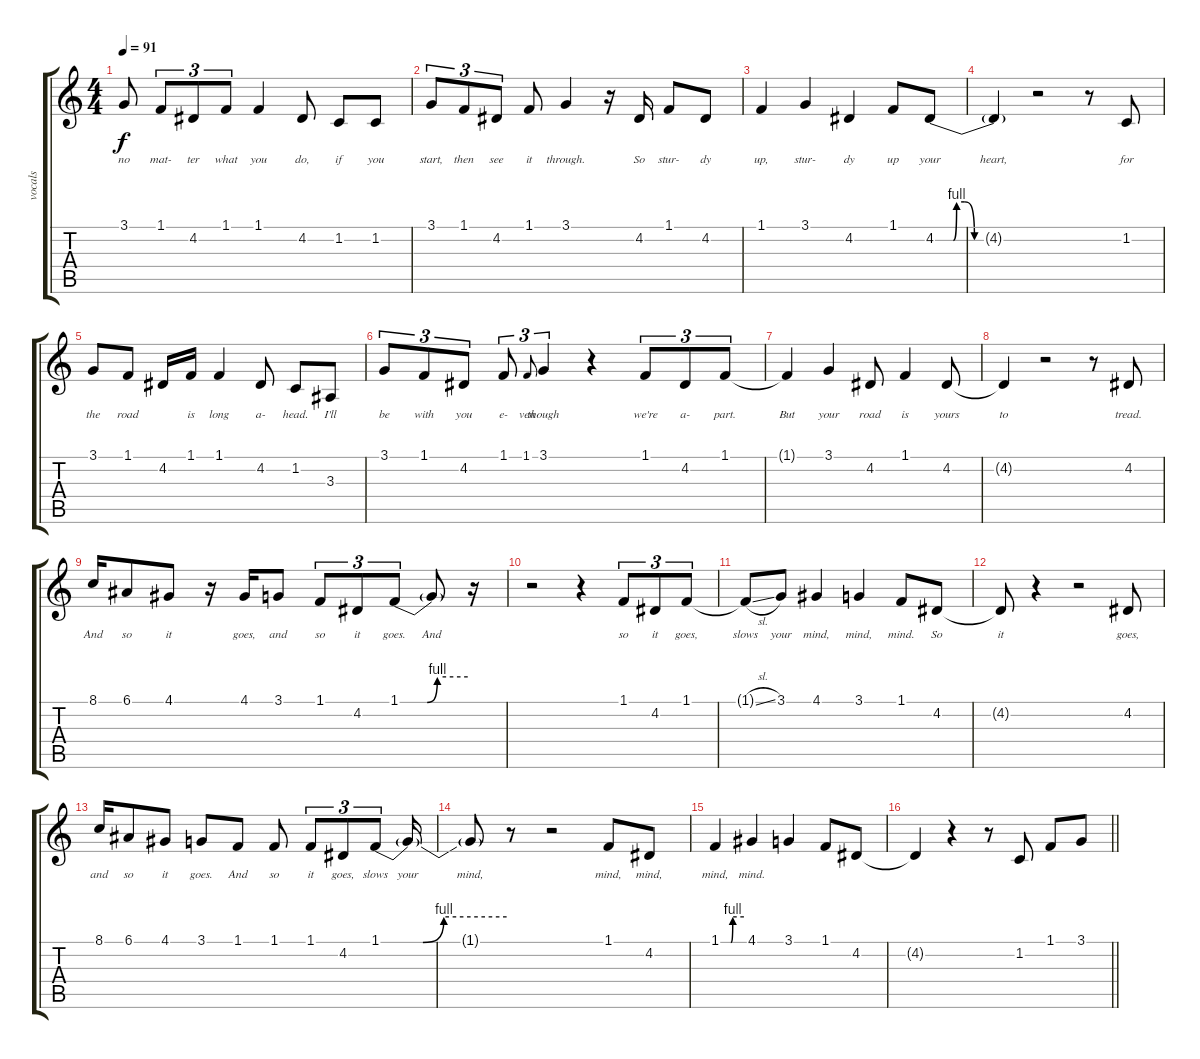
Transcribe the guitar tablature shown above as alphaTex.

\track ("vocals" "vocals") {instrument stringensemble1}
\staff {score tabs}
\tuning (E4 B3 G3 D3 A2 E2) {hide}
\ts (4 4)
\tempo 91
\clef g2
\ks c
3.1.8{lyrics (0 "no") lyrics (1 "") lyrics (2 "") lyrics (3 "") lyrics (4 "") dy f} 1.1.8{tu (3 2) lyrics (0 "mat-") lyrics (1 "") lyrics (2 "") lyrics (3 "") lyrics (4 "")} 4.2.8{tu (3 2) lyrics (0 "ter") lyrics (1 "") lyrics (2 "") lyrics (3 "") lyrics (4 "")} 1.1.8{tu (3 2) lyrics (0 "what") lyrics (1 "") lyrics (2 "") lyrics (3 "") lyrics (4 "")} 1.1.4{lyrics (0 "you") lyrics (1 "") lyrics (2 "") lyrics (3 "") lyrics (4 "")} 4.2.8{lyrics (0 "do,") lyrics (1 "") lyrics (2 "") lyrics (3 "") lyrics (4 "")} 1.2.8{lyrics (0 "if") lyrics (1 "") lyrics (2 "") lyrics (3 "") lyrics (4 "")} 1.2.8{lyrics (0 "you") lyrics (1 "") lyrics (2 "") lyrics (3 "") lyrics (4 "")} |
3.1.8{tu (3 2) lyrics (0 "start,") lyrics (1 "") lyrics (2 "") lyrics (3 "") lyrics (4 "")} 1.1.8{tu (3 2) lyrics (0 "then") lyrics (1 "") lyrics (2 "") lyrics (3 "") lyrics (4 "")} 4.2.8{tu (3 2) lyrics (0 "see") lyrics (1 "") lyrics (2 "") lyrics (3 "") lyrics (4 "")} 1.1.8{lyrics (0 "it") lyrics (1 "") lyrics (2 "") lyrics (3 "") lyrics (4 "")} 3.1.4{lyrics (0 "through.") lyrics (1 "") lyrics (2 "") lyrics (3 "") lyrics (4 "")} r.16 4.2.16{lyrics (0 "So") lyrics (1 "") lyrics (2 "") lyrics (3 "") lyrics (4 "")} 1.1.8{lyrics (0 "stur-") lyrics (1 "") lyrics (2 "") lyrics (3 "") lyrics (4 "")} 4.2.8{lyrics (0 "dy") lyrics (1 "") lyrics (2 "") lyrics (3 "") lyrics (4 "")} |
1.1.4{lyrics (0 "up,") lyrics (1 "") lyrics (2 "") lyrics (3 "") lyrics (4 "")} 3.1.4{lyrics (0 "stur-") lyrics (1 "") lyrics (2 "") lyrics (3 "") lyrics (4 "")} 4.2.4{lyrics (0 "dy") lyrics (1 "") lyrics (2 "") lyrics (3 "") lyrics (4 "")} 1.1.8{lyrics (0 "up") lyrics (1 "") lyrics (2 "") lyrics (3 "") lyrics (4 "")} 4.2{be (custom 0 0 11 0 13 4 18 4 24 0 60 0)}.8{lyrics (0 "your") lyrics (1 "") lyrics (2 "") lyrics (3 "") lyrics (4 "")} |
4.2{t}.4{lyrics (0 "heart,") lyrics (1 "") lyrics (2 "") lyrics (3 "") lyrics (4 "")} r.2 r.8 1.2.8{lyrics (0 "for") lyrics (1 "") lyrics (2 "") lyrics (3 "") lyrics (4 "")} |
3.1.8{lyrics (0 "the") lyrics (1 "") lyrics (2 "") lyrics (3 "") lyrics (4 "")} 1.1.8{lyrics (0 "road") lyrics (1 "") lyrics (2 "") lyrics (3 "") lyrics (4 "")} 4.2.16{lyrics (0 "") lyrics (1 "") lyrics (2 "") lyrics (3 "") lyrics (4 "")} 1.1.16{lyrics (0 "is") lyrics (1 "") lyrics (2 "") lyrics (3 "") lyrics (4 "")} 1.1.4{lyrics (0 "long") lyrics (1 "") lyrics (2 "") lyrics (3 "") lyrics (4 "")} 4.2.8{lyrics (0 "a-") lyrics (1 "") lyrics (2 "") lyrics (3 "") lyrics (4 "")} 1.2.8{lyrics (0 "head.") lyrics (1 "") lyrics (2 "") lyrics (3 "") lyrics (4 "")} 3.3.8{lyrics (0 "I'll") lyrics (1 "") lyrics (2 "") lyrics (3 "") lyrics (4 "")} |
3.1.8{tu (3 2) lyrics (0 "be") lyrics (1 "") lyrics (2 "") lyrics (3 "") lyrics (4 "")} 1.1.8{tu (3 2) lyrics (0 "with") lyrics (1 "") lyrics (2 "") lyrics (3 "") lyrics (4 "")} 4.2.8{tu (3 2) lyrics (0 "you") lyrics (1 "") lyrics (2 "") lyrics (3 "") lyrics (4 "")} 1.1.8{tu (3 2) lyrics (0 "e-") lyrics (1 "") lyrics (2 "") lyrics (3 "") lyrics (4 "")} 1.1.8{lyrics (0 "ven") lyrics (1 "") lyrics (2 "") lyrics (3 "") lyrics (4 "") gr onbeat} 3.1.4{tu (3 2) lyrics (0 "though") lyrics (1 "") lyrics (2 "") lyrics (3 "") lyrics (4 "")} r.4 1.1.8{tu (3 2) lyrics (0 "we're") lyrics (1 "") lyrics (2 "") lyrics (3 "") lyrics (4 "")} 4.2.8{tu (3 2) lyrics (0 "a-") lyrics (1 "") lyrics (2 "") lyrics (3 "") lyrics (4 "")} 1.1.8{tu (3 2) lyrics (0 "part.") lyrics (1 "") lyrics (2 "") lyrics (3 "") lyrics (4 "")} |
1.1{t}.4{lyrics (0 "But") lyrics (1 "") lyrics (2 "") lyrics (3 "") lyrics (4 "")} 3.1.4{lyrics (0 "your") lyrics (1 "") lyrics (2 "") lyrics (3 "") lyrics (4 "")} 4.2.8{lyrics (0 "road") lyrics (1 "") lyrics (2 "") lyrics (3 "") lyrics (4 "")} 1.1.4{lyrics (0 "is") lyrics (1 "") lyrics (2 "") lyrics (3 "") lyrics (4 "")} 4.2.8{lyrics (0 "yours") lyrics (1 "") lyrics (2 "") lyrics (3 "") lyrics (4 "")} |
4.2{t}.4{lyrics (0 "to") lyrics (1 "") lyrics (2 "") lyrics (3 "") lyrics (4 "")} r.2 r.8 4.2.8{lyrics (0 "tread.") lyrics (1 "") lyrics (2 "") lyrics (3 "") lyrics (4 "")} |
8.1.16{lyrics (0 "And") lyrics (1 "") lyrics (2 "") lyrics (3 "") lyrics (4 "")} 6.1.8{lyrics (0 "so") lyrics (1 "") lyrics (2 "") lyrics (3 "") lyrics (4 "")} 4.1.8{lyrics (0 "it") lyrics (1 "") lyrics (2 "") lyrics (3 "") lyrics (4 "")} r.16 4.1.16{lyrics (0 "goes,") lyrics (1 "") lyrics (2 "") lyrics (3 "") lyrics (4 "")} 3.1.8{lyrics (0 "and") lyrics (1 "") lyrics (2 "") lyrics (3 "") lyrics (4 "")} 1.1.8{tu (3 2) lyrics (0 "so") lyrics (1 "") lyrics (2 "") lyrics (3 "") lyrics (4 "")} 4.2.8{tu (3 2) lyrics (0 "it") lyrics (1 "") lyrics (2 "") lyrics (3 "") lyrics (4 "")} 1.1{be (custom 0 0 24 0 33 4 60 4)}.8{tu (3 2) lyrics (0 "goes.") lyrics (1 "") lyrics (2 "") lyrics (3 "") lyrics (4 "")} 1.1{t}.8{lyrics (0 "And") lyrics (1 "") lyrics (2 "") lyrics (3 "") lyrics (4 "")} r.16 |
r.2 r.4 1.1.8{tu (3 2) lyrics (0 "so") lyrics (1 "") lyrics (2 "") lyrics (3 "") lyrics (4 "")} 4.2.8{tu (3 2) lyrics (0 "it") lyrics (1 "") lyrics (2 "") lyrics (3 "") lyrics (4 "")} 1.1.8{tu (3 2) lyrics (0 "goes,") lyrics (1 "") lyrics (2 "") lyrics (3 "") lyrics (4 "")} |
1.1{sl t}.8{lyrics (0 "slows") lyrics (1 "") lyrics (2 "") lyrics (3 "") lyrics (4 "")} 3.1.8{lyrics (0 "your") lyrics (1 "") lyrics (2 "") lyrics (3 "") lyrics (4 "")} 4.1.4{lyrics (0 "mind,") lyrics (1 "") lyrics (2 "") lyrics (3 "") lyrics (4 "")} 3.1.4{lyrics (0 "mind,") lyrics (1 "") lyrics (2 "") lyrics (3 "") lyrics (4 "")} 1.1.8{lyrics (0 "mind.") lyrics (1 "") lyrics (2 "") lyrics (3 "") lyrics (4 "")} 4.2.8{lyrics (0 "So") lyrics (1 "") lyrics (2 "") lyrics (3 "") lyrics (4 "")} |
4.2{t}.8{lyrics (0 "it") lyrics (1 "") lyrics (2 "") lyrics (3 "") lyrics (4 "")} r.4 r.2 4.2.8{lyrics (0 "goes,") lyrics (1 "") lyrics (2 "") lyrics (3 "") lyrics (4 "")} |
8.1.16{lyrics (0 "and") lyrics (1 "") lyrics (2 "") lyrics (3 "") lyrics (4 "")} 6.1.8{lyrics (0 "so") lyrics (1 "") lyrics (2 "") lyrics (3 "") lyrics (4 "")} 4.1.8{lyrics (0 "it") lyrics (1 "") lyrics (2 "") lyrics (3 "") lyrics (4 "")} 3.1.8{lyrics (0 "goes.") lyrics (1 "") lyrics (2 "") lyrics (3 "") lyrics (4 "")} 1.1.8{lyrics (0 "And") lyrics (1 "") lyrics (2 "") lyrics (3 "") lyrics (4 "")} 1.1.8{lyrics (0 "so") lyrics (1 "") lyrics (2 "") lyrics (3 "") lyrics (4 "")} 1.1.8{tu (3 2) lyrics (0 "it") lyrics (1 "") lyrics (2 "") lyrics (3 "") lyrics (4 "")} 4.2.8{tu (3 2) lyrics (0 "goes,") lyrics (1 "") lyrics (2 "") lyrics (3 "") lyrics (4 "")} 1.1{be (custom 0 0 20 0 30 4 60 4)}.8{tu (3 2) lyrics (0 "slows") lyrics (1 "") lyrics (2 "") lyrics (3 "") lyrics (4 "")} 1.1{t}.16{lyrics (0 "your") lyrics (1 "") lyrics (2 "") lyrics (3 "") lyrics (4 "")} |
1.1{t}.8{lyrics (0 "mind,") lyrics (1 "") lyrics (2 "") lyrics (3 "") lyrics (4 "")} r.8 r.2 1.1.8{lyrics (0 "mind,") lyrics (1 "") lyrics (2 "") lyrics (3 "") lyrics (4 "")} 4.2.8{lyrics (0 "mind,") lyrics (1 "") lyrics (2 "") lyrics (3 "") lyrics (4 "")} |
1.1{be (custom 0 0 26 0 31 4 60 4)}.4{lyrics (0 "mind,") lyrics (1 "") lyrics (2 "") lyrics (3 "") lyrics (4 "")} 4.1.4{lyrics (0 "mind.") lyrics (1 "") lyrics (2 "") lyrics (3 "") lyrics (4 "")} 3.1.4 1.1.8 4.2.8 |
\barLineRight lightlight
4.2{t}.4 r.4 r.8 1.2.8 1.1.8 3.1.8
